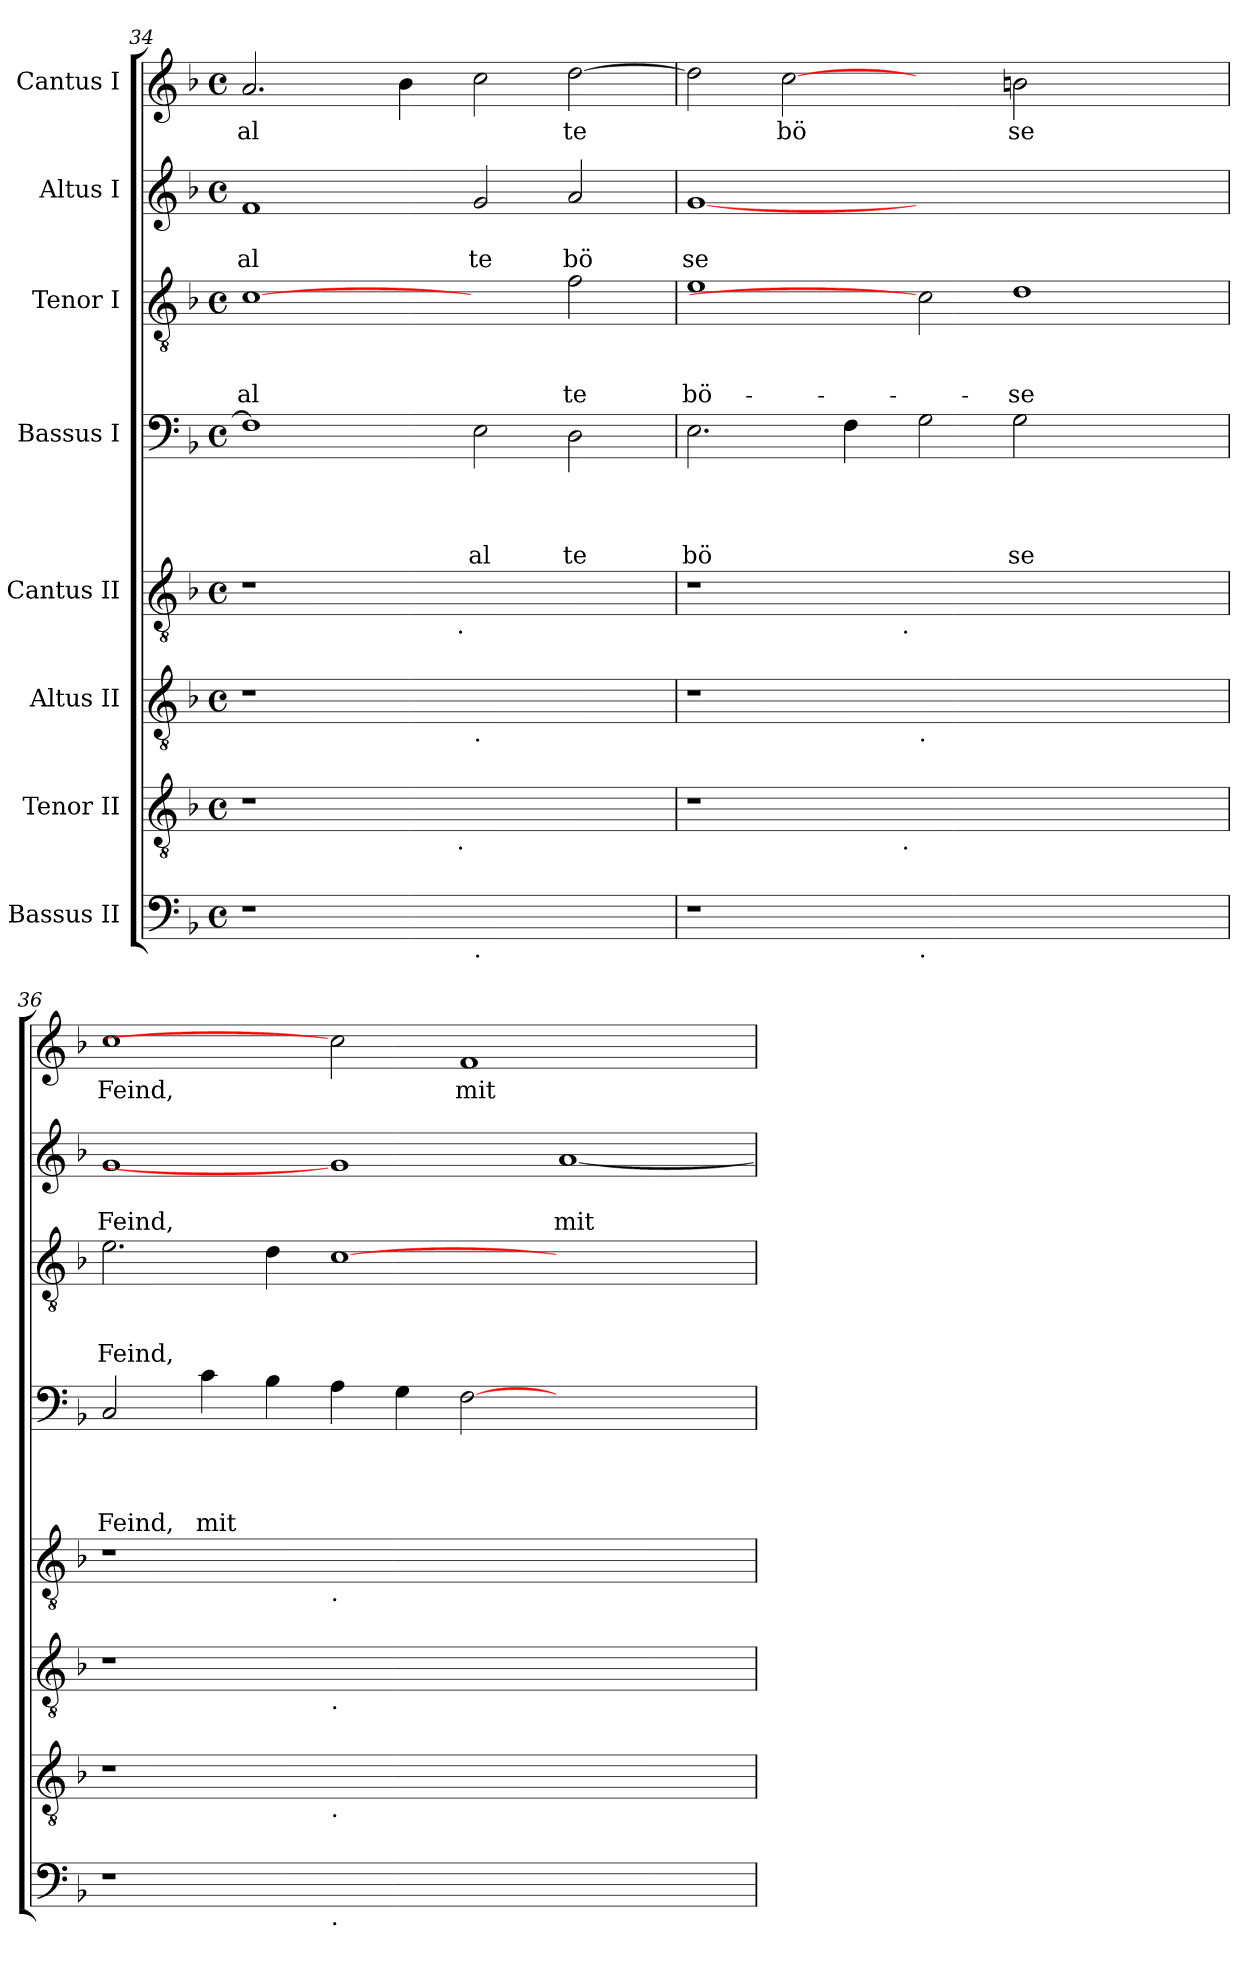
**kern	**kern	**kern	**kern	**kern	**text	**text	**text	**text	**kern	**text	**text	**text	**kern	**text	**text	**kern	**text
*part8	*part7	*part6	*part5	*part4	*part4	*part4	*part4	*part4	*part3	*part3	*part3	*part3	*part2	*part2	*part2	*part1	*part1
*staff8	*staff7	*staff6	*staff5	*staff4	*staff4	*staff4	*staff4	*staff4	*staff3	*staff3	*staff3	*staff3	*staff2	*staff2	*staff2	*staff1	*staff1
*I"Bassus II	*I"Tenor II	*I"Altus II	*I"Cantus II	*I"Bassus I	*	*	*	*	*I"Tenor I	*	*	*	*I"Altus I	*	*	*I"Cantus I	*
*clefF4	*clefGv2	*clefGv2	*clefGv2	*clefF4	*	*	*	*	*clefGv2	*	*	*	*clefG2	*	*	*clefG2	*
*k[b-]	*k[b-]	*k[b-]	*k[b-]	*k[b-]	*	*	*	*	*k[b-]	*	*	*	*k[b-]	*	*	*k[b-]	*
*F:	*F:	*F:	*F:	*F:	*	*	*	*	*F:	*	*	*	*F:	*	*	*F:	*
*M4/4	*M4/4	*M4/4	*M4/4	*M4/4	*	*	*	*	*M4/4	*	*	*	*M4/4	*	*	*M4/4	*
*met(c)	*met(c)	*met(c)	*met(c)	*met(c)	*	*	*	*	*met(c)	*	*	*	*met(c)	*	*	*met(c)	*
=34	=34	=34	=34	=34	=34	=34	=34	=34	=34	=34	=34	=34	=34	=34	=34	=34	=34
!	!	!	!	!	!	!	!	!	!	!	!	!LO:LY:b	!	!	!LO:LY:b	!	!LO:LY:b
*	*^	*	*^	*	*	*	*	*	*	*	*	*	*	*	*	*	*
1r	1r	2ryy	1r	1r	2ryy	1F]	.	.	.	.	[1c	.	.	al	1f	.	al	2.a/	al
.	.	4...ryy	.	.	4...ryy	.	.	.	.	.	.	.	.	.	.	.	.	.	.
.	.	.	.	.	.	.	.	.	.	.	.	.	.	.	.	.	.	4b-\	.
!	!	!	!	!	!LO:TX:b:t=.	!	!	!	!	!	!	!	!	!	!	!	!	!	!
!	!	!LO:TX:b:t=.	!	!	!	!	!	!	!	!	!	!	!	!	!	!	!	!	!
.	.	1ryy	.	.	1ryy	.	.	.	.	.	.	.	.	.	.	.	.	.	.
!	!	!	!LO:TX:b:t=.	!	!	!	!	!	!	!	!	!	!	!	!	!	!	!	!
!LO:TX:b:t=.	!	!	!	!	!	!	!	!	!	!	!	!	!	!	!	!	!	!	!
!	!	!	!	!	!	!	!	!	!	!LO:LY:b	!	!	!	!	!	!	!LO:LY:b	!	!
1ryy	1ryy	.	1ryy	1ryy	.	2E\	.	.	.	al	2ryy	.	.	.	2g/	.	te	2cc\	.
!	!	!	!	!	!	!	!	!	!	!LO:LY:b	!	!	!	!LO:LY:b	!	!	!LO:LY:b	!	!LO:LY:b
.	.	.	.	.	.	2D\	.	.	.	te	2f\	.	.	te	2a/	.	bö	[>2dd\	te
.	.	32ryy	.	.	32ryy	.	.	.	.	.	.	.	.	.	.	.	.	.	.
!!LO:PB:g=z
=35	=35	=35	=35	=35	=35	=35	=35	=35	=35	=35	=35	=35	=35	=35	=35	=35	=35	=35	=35
!	!	!	!	!	!	!	!	!	!	!LO:LY:b	!	!	!	!LO:LY:b	!	!	!LO:LY:b	!	!
1r	1r	2ryy	1r	1r	2ryy	2.E\	.	.	.	bö	1e	.	.	bö-	[1g	.	se	2dd\]	.
!	!	!	!	!	!	!	!	!	!	!	!	!	!	!	!	!	!	!	!LO:LY:b
.	.	4...ryy	.	.	4...ryy	.	.	.	.	.	.	.	.	.	.	.	.	[2cc	bö
.	.	.	.	.	.	4F\	.	.	.	.	.	.	.	.	.	.	.	.	.
!	!	!	!	!	!LO:TX:b:t=.	!	!	!	!	!	!	!	!	!	!	!	!	!	!
!	!	!LO:TX:b:t=.	!	!	!	!	!	!	!	!	!	!	!	!	!	!	!	!	!
.	.	1ryy	.	.	1ryy	.	.	.	.	.	.	.	.	.	.	.	.	.	.
!	!	!	!LO:TX:b:t=.	!	!	!	!	!	!	!	!	!	!	!	!	!	!	!	!
!LO:TX:b:t=.	!	!	!	!	!	!	!	!	!	!	!	!	!	!	!	!	!	!	!
1.ryy	1.ryy	.	1.ryy	1.ryy	.	2G\	.	.	.	.	2c]	.	.	.	1.ryy	.	.	2ryy	.
!	!	!	!	!	!	!	!	!	!	!LO:LY:b	!	!	!	!LO:LY:b	!	!	!	!	!LO:LY:b
.	.	.	.	.	.	2G\	.	.	.	se	1d	.	.	-se	.	.	.	2bn\	se
.	.	2ryy	.	.	2ryy	.	.	.	.	.	.	.	.	.	.	.	.	.	.
.	.	.	.	.	.	2ryy	.	.	.	.	.	.	.	.	.	.	.	2ryy	.
.	.	32ryy	.	.	32ryy	.	.	.	.	.	.	.	.	.	.	.	.	.	.
=36	=36	=36	=36	=36	=36	=36	=36	=36	=36	=36	=36	=36	=36	=36	=36	=36	=36	=36	=36
!	!	!	!	!	!	!	!	!	!	!LO:LY:b	!	!	!	!LO:LY:b	!	!	!LO:LY:b	!	!LO:LY:b
*	*v	*v	*	*v	*v	*	*	*	*	*	*	*	*	*	*	*	*	*	*
1r	1r	1r	1r	2C/	.	.	.	Feind,	2.e\	.	.	Feind,	1g	.	Feind,	1cc	Feind,
!	!	!	!	!	!	!	!	!LO:LY:b	!	!	!	!	!	!	!	!	!
.	.	.	.	4c\	.	.	.	mit	.	.	.	.	.	.	.	.	.
.	.	.	.	4B-\	.	.	.	.	4d\	.	.	.	.	.	.	.	.
!	!	!	!LO:TX:b:t=.	!	!	!	!	!	!	!	!	!	!	!	!	!	!
!	!	!LO:TX:b:t=.	!	!	!	!	!	!	!	!	!	!	!	!	!	!	!
!	!LO:TX:b:t=.	!	!	!	!	!	!	!	!	!	!	!	!	!	!	!	!
!LO:TX:b:t=.	!	!	!	!	!	!	!	!	!	!	!	!	!	!	!	!	!
0ryy	0ryy	0ryy	0ryy	4A\	.	.	.	.	[>1c	.	.	.	1g]	.	.	2cc]	.
.	.	.	.	4G\	.	.	.	.	.	.	.	.	.	.	.	.	.
!	!	!	!	!	!	!	!	!	!	!	!	!	!	!	!	!	!LO:LY:b
.	.	.	.	[>2F\	.	.	.	.	.	.	.	.	.	.	.	1f	mit
!	!	!	!	!	!	!	!	!	!	!	!	!	!	!	!LO:LY:b	!	!
.	.	.	.	1ryy	.	.	.	.	1ryy	.	.	.	[<1a	.	mit	.	.
.	.	.	.	.	.	.	.	.	.	.	.	.	.	.	.	2ryy	.
=	=	=	=	=	=	=	=	=	=	=	=	=	=	=	=	=	=
*-	*-	*-	*-	*-	*-	*-	*-	*-	*-	*-	*-	*-	*-	*-	*-	*-	*-
